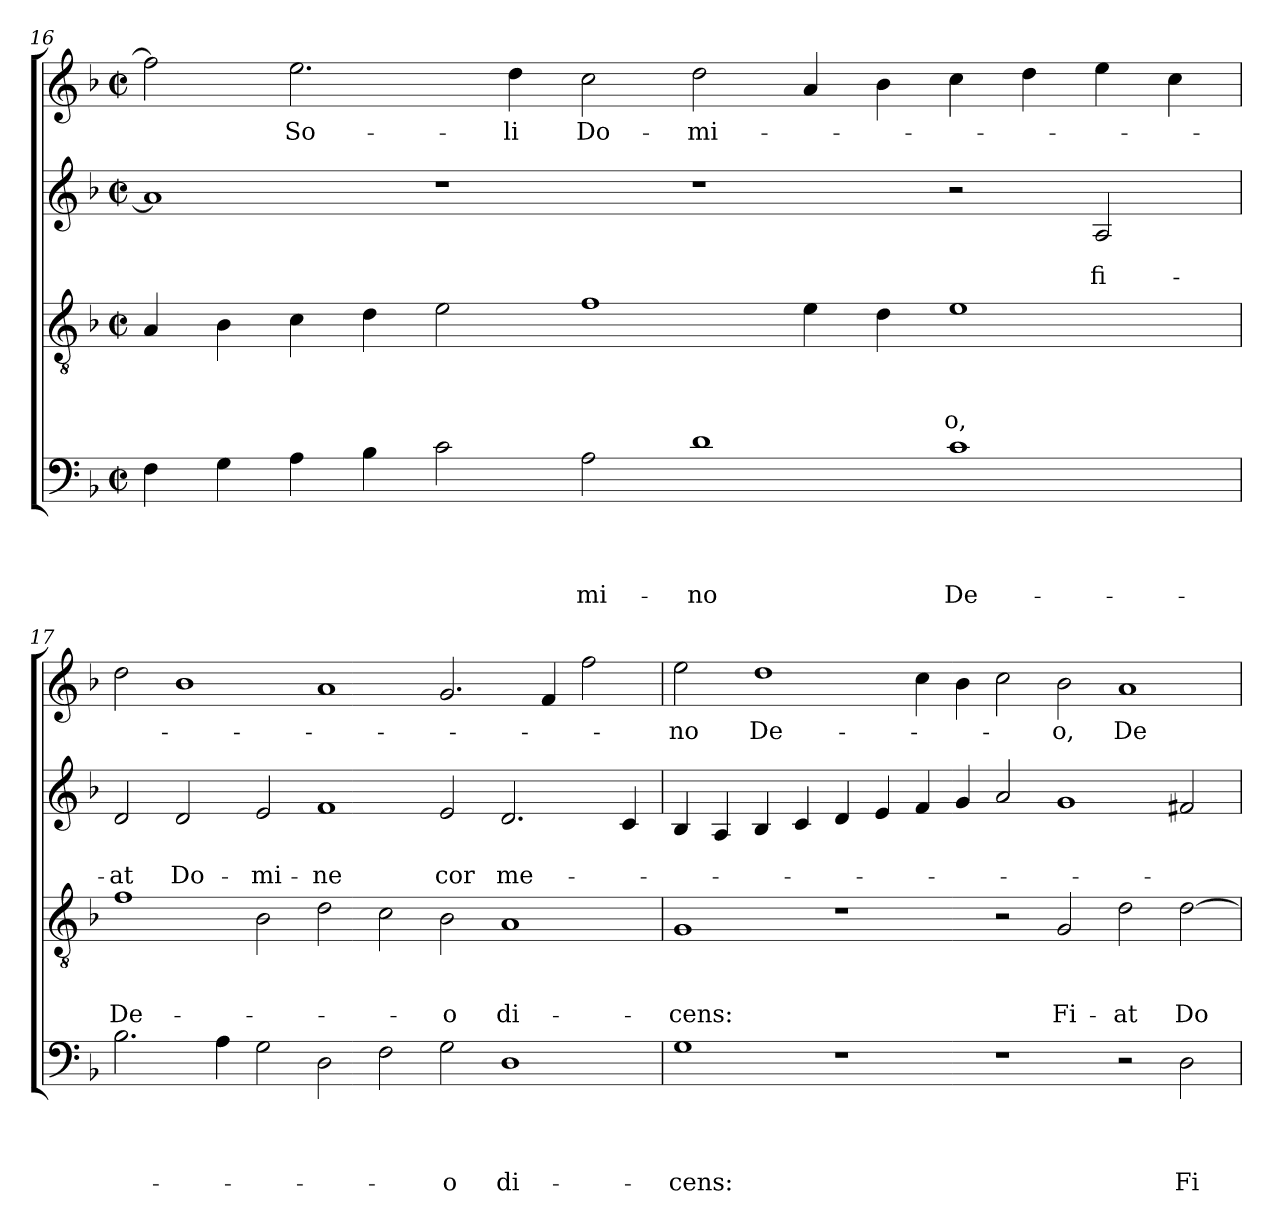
**kern	**text	**text	**text	**text	**kern	**text	**text	**text	**kern	**text	**text	**kern	**text
*part4	*part4	*part4	*part4	*part4	*part3	*part3	*part3	*part3	*part2	*part2	*part2	*part1	*part1
*staff4	*staff4	*staff4	*staff4	*staff4	*staff3	*staff3	*staff3	*staff3	*staff2	*staff2	*staff2	*staff1	*staff1
*clefF4	*	*	*	*	*clefGv2	*	*	*	*clefG2	*	*	*clefG2	*
*k[b-]	*	*	*	*	*k[b-]	*	*	*	*k[b-]	*	*	*k[b-]	*
*F:	*	*	*	*	*F:	*	*	*	*F:	*	*	*F:	*
*M2/2	*	*	*	*	*M2/2	*	*	*	*M2/2	*	*	*M2/2	*
*met(c|)	*	*	*	*	*met(c|)	*	*	*	*met(c|)	*	*	*met(c|)	*
=16	=16	=16	=16	=16	=16	=16	=16	=16	=16	=16	=16	=16	=16
4F\	.	.	.	.	4A/	.	.	.	1a]	.	.	2ff\]	.
4G\	.	.	.	.	4B-\	.	.	.	.	.	.	.	.
!	!	!	!	!	!	!	!	!	!	!	!	!	!LO:LY:b
4A\	.	.	.	.	4c\	.	.	.	.	.	.	2.ee\	So-
4B-\	.	.	.	.	4d\	.	.	.	.	.	.	.	.
2c\	.	.	.	.	2e\	.	.	.	1r	.	.	.	.
!	!	!	!	!	!	!	!	!	!	!	!	!	!LO:LY:b
.	.	.	.	.	.	.	.	.	.	.	.	4dd\	-li
!	!	!	!	!LO:LY:b	!	!	!	!	!	!	!	!	!LO:LY:b:rj
2A\	.	.	.	-mi-	1f	.	.	.	.	.	.	2cc\	Do-
!	!	!	!	!LO:LY:b:rj	!	!	!	!	!	!	!	!	!LO:LY:b
1d	.	.	.	-no	.	.	.	.	1r	.	.	2dd\	-mi-
.	.	.	.	.	4e\	.	.	.	.	.	.	4a/	.
.	.	.	.	.	4d\	.	.	.	.	.	.	4b-\	.
!	!	!	!	!LO:LY:b	!	!	!	!LO:LY:b	!	!	!	!	!
1c	.	.	.	De-	1e	.	.	-o,	2r	.	.	4cc\	.
.	.	.	.	.	.	.	.	.	.	.	.	4dd\	.
!	!	!	!	!	!	!	!	!	!	!	!LO:LY:b	!	!
.	.	.	.	.	.	.	.	.	2A/	.	fi-	4ee\	.
.	.	.	.	.	.	.	.	.	.	.	.	4cc\	.
!!LO:LB:g=z
=17	=17	=17	=17	=17	=17	=17	=17	=17	=17	=17	=17	=17	=17
!	!	!	!	!	!	!	!	!LO:LY:b	!	!	!LO:LY:b	!	!
2.B-\	.	.	.	.	1f	.	.	De-	2d/	.	-at	2dd\	.
!	!	!	!	!	!	!	!	!	!	!	!LO:LY:b	!	!
.	.	.	.	.	.	.	.	.	2d/	.	Do-	1b-	.
4A\	.	.	.	.	.	.	.	.	.	.	.	.	.
!	!	!	!	!	!	!	!	!	!	!	!LO:LY:b	!	!
2G\	.	.	.	.	2B-\	.	.	.	2e/	.	-mi-	.	.
!	!	!	!	!	!	!	!	!	!	!	!LO:LY:b:rj	!	!
2D\	.	.	.	.	2d\	.	.	.	1f	.	-ne	1a	.
2F\	.	.	.	.	2c\	.	.	.	.	.	.	.	.
!	!	!	!	!LO:LY:b	!	!	!	!LO:LY:b	!	!	!LO:LY:b	!	!
2G\	.	.	.	-o	2B-\	.	.	-o	2e/	.	cor	2.g/	.
!	!	!	!	!LO:LY:b	!	!	!	!LO:LY:b	!	!	!LO:LY:b	!	!
1D	.	.	.	di-	1A	.	.	di-	2.d/	.	me-	.	.
.	.	.	.	.	.	.	.	.	.	.	.	4f/	.
.	.	.	.	.	.	.	.	.	.	.	.	2ff\	.
.	.	.	.	.	.	.	.	.	4c/	.	.	.	.
=18	=18	=18	=18	=18	=18	=18	=18	=18	=18	=18	=18	=18	=18
!	!	!	!	!LO:LY:b	!	!	!	!LO:LY:b	!	!	!	!	!LO:LY:b
1G	.	.	.	-cens:	1G	.	.	-cens:	4B-/	.	.	2ee\	-no
.	.	.	.	.	.	.	.	.	4A/	.	.	.	.
!	!	!	!	!	!	!	!	!	!	!	!	!	!LO:LY:b
.	.	.	.	.	.	.	.	.	4B-/	.	.	1dd	De-
.	.	.	.	.	.	.	.	.	4c/	.	.	.	.
1r	.	.	.	.	1r	.	.	.	4d/	.	.	.	.
.	.	.	.	.	.	.	.	.	4e/	.	.	.	.
.	.	.	.	.	.	.	.	.	4f/	.	.	4cc\	.
.	.	.	.	.	.	.	.	.	4g/	.	.	4b-\	.
1r	.	.	.	.	2r	.	.	.	2a/	.	.	2cc\	.
!	!	!	!	!	!	!	!	!LO:LY:b	!	!	!	!	!LO:LY:b
.	.	.	.	.	2G/	.	.	Fi-	1g	.	.	2b-\	-o,
!	!	!	!	!	!	!	!	!LO:LY:b	!	!	!	!	!LO:LY:b
2r	.	.	.	.	2d\	.	.	-at	.	.	.	1a	De-
!	!	!	!	!LO:LY:b	!	!	!	!LO:LY:b	!	!	!	!	!
2D\	.	.	.	Fi-	[>2d\	.	.	Do-	2f#/	.	.	.	.
=	=	=	=	=	=	=	=	=	=	=	=	=	=
*-	*-	*-	*-	*-	*-	*-	*-	*-	*-	*-	*-	*-	*-
